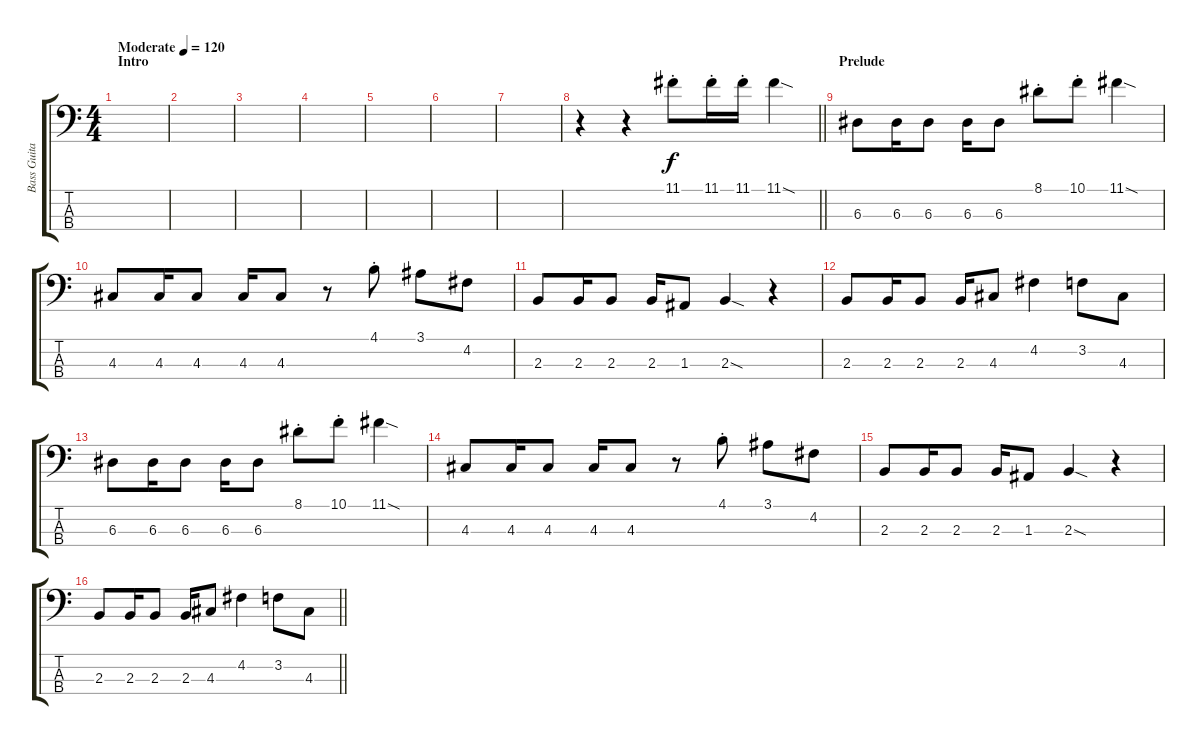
\track ("Bass Guitar" "Bass Guita") {instrument slapbass1}
\staff {score tabs}
\tuning (G2 D2 A1 E1) {hide}
\ts (4 4)
\section ("" "Intro")
\tempo (120 "Moderate")
\clef f4
\ks c
|
|
|
|
|
|
|
\barLineRight lightlight
r.4 r.4 11.1{st}.8 11.1{st}.16 11.1{st}.16 11.1{sod}.4 |
\section ("" "Prelude")
6.3.8 6.3.16 6.3.8 6.3.16 6.3.8 8.1{st}.8 10.1{st}.8 11.1{sod}.4 |
4.3.8 4.3.16 4.3.8 4.3.16 4.3.8 r.8 4.1{st}.8 3.1.8 4.2.8 |
2.3.8 2.3.16 2.3.8 2.3.16 1.3.8 2.3{sod}.4 r.4 |
2.3.8 2.3.16 2.3.8 2.3.16 4.3.8 4.2.4 3.2.8 4.3.8 |
6.3.8 6.3.16 6.3.8 6.3.16 6.3.8 8.1{st}.8 10.1{st}.8 11.1{sod}.4 |
4.3.8 4.3.16 4.3.8 4.3.16 4.3.8 r.8 4.1{st}.8 3.1.8 4.2.8 |
2.3.8 2.3.16 2.3.8 2.3.16 1.3.8 2.3{sod}.4 r.4 |
\barLineRight lightlight
2.3.8 2.3.16 2.3.8 2.3.16 4.3.8 4.2.4 3.2.8 4.3.8
